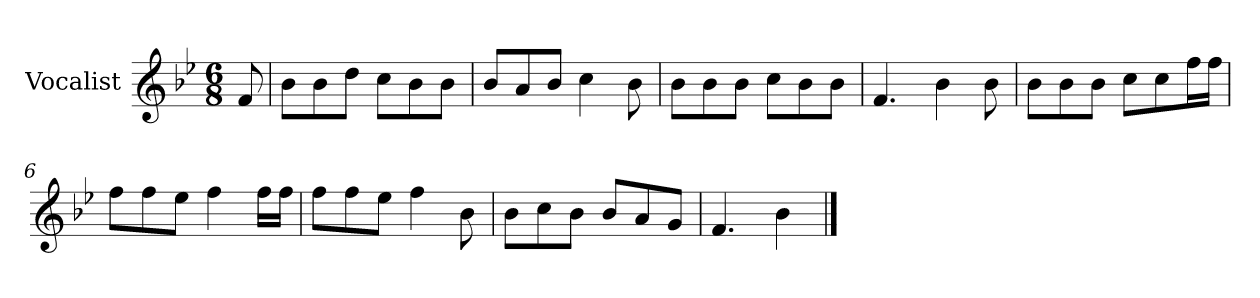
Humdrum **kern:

**kern
*part1
*staff1
*I"Vocalist
*k[b-e-]
*B-:
*M6/8
=
8f
=1
8b-L
8b-
8ddJ
8ccL
8b-
8b-J
=2
8b-L
8a
8b-J
4cc
8b-
=3
8b-L
8b-
8b-J
8ccL
8b-
8b-J
=4
4.f
4b-
8b-
=5
8b-L
8b-
8b-J
8ccL
8cc
16ffL
16ffJJ
=6
8ffL
8ff
8ee-J
4ff
16ffLL
16ffJJ
=7
8ffL
8ff
8ee-J
4ff
8b-
=8
8b-L
8cc
8b-J
8b-L
8a
8gJ
=9
4.f
4b-
==
*-
